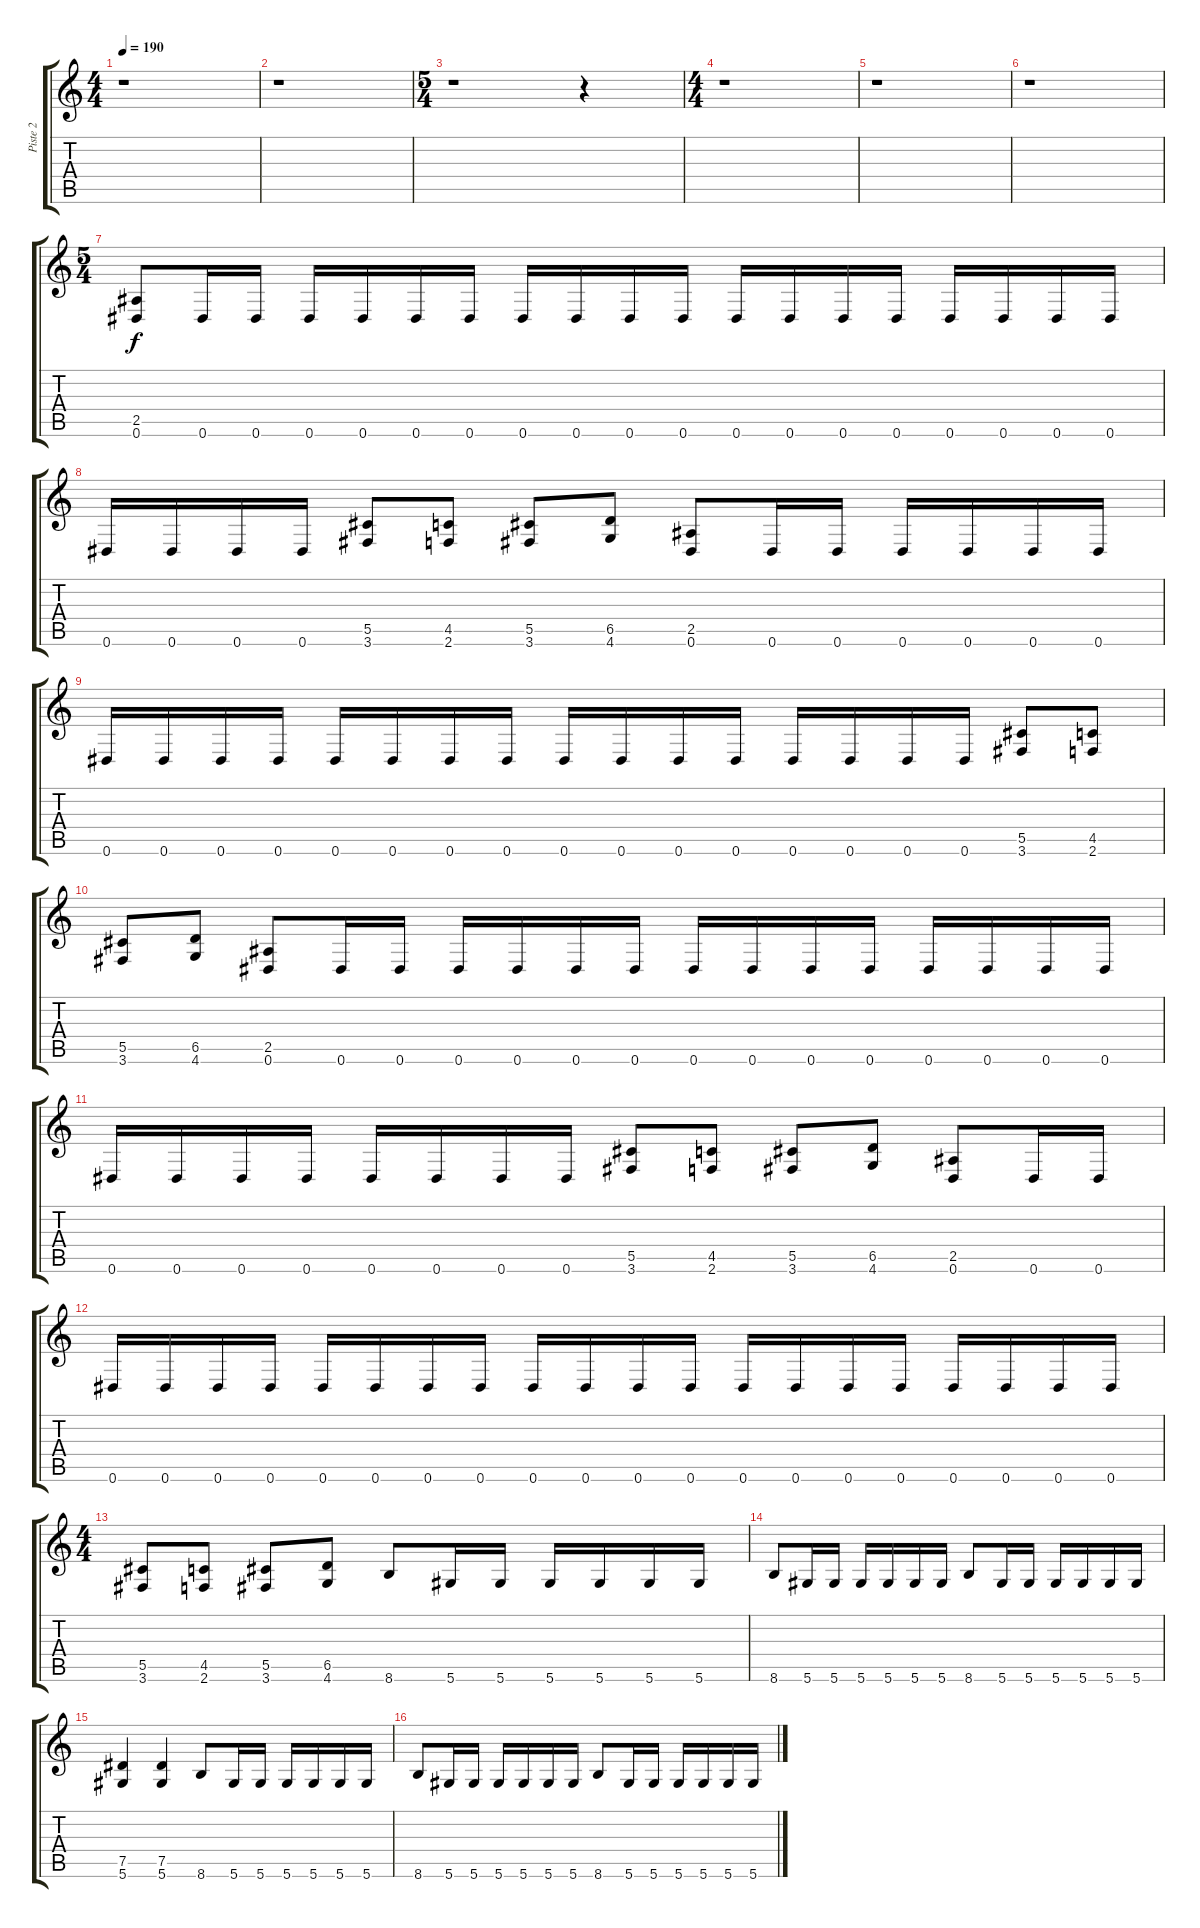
\track ("Piste 2" "Piste 2") {instrument distortionguitar}
\staff {score tabs}
\tuning (Eb4 Bb3 Gb3 Db3 Ab2 Eb2) {hide}
\ts (4 4)
\tempo 190
\clef g2
\ks c
r.1{dy f} |
r.1 |
\ts (5 4)
r.1 r.4 |
\ts (4 4)
r.1 |
r.1 |
r.1 |
\ts (5 4)
(2.5 0.6).8 0.6.16 0.6.16 0.6.16 0.6.16 0.6.16 0.6.16 0.6.16 0.6.16 0.6.16 0.6.16 0.6.16 0.6.16 0.6.16 0.6.16 0.6.16 0.6.16 0.6.16 0.6.16 |
0.6.16 0.6.16 0.6.16 0.6.16 (5.5 3.6).8 (4.5 2.6).8 (5.5 3.6).8 (6.5 4.6).8 (2.5 0.6).8 0.6.16 0.6.16 0.6.16 0.6.16 0.6.16 0.6.16 |
0.6.16 0.6.16 0.6.16 0.6.16 0.6.16 0.6.16 0.6.16 0.6.16 0.6.16 0.6.16 0.6.16 0.6.16 0.6.16 0.6.16 0.6.16 0.6.16 (5.5 3.6).8 (4.5 2.6).8 |
(5.5 3.6).8 (6.5 4.6).8 (2.5 0.6).8 0.6.16 0.6.16 0.6.16 0.6.16 0.6.16 0.6.16 0.6.16 0.6.16 0.6.16 0.6.16 0.6.16 0.6.16 0.6.16 0.6.16 |
0.6.16 0.6.16 0.6.16 0.6.16 0.6.16 0.6.16 0.6.16 0.6.16 (5.5 3.6).8 (4.5 2.6).8 (5.5 3.6).8 (6.5 4.6).8 (2.5 0.6).8 0.6.16 0.6.16 |
0.6.16 0.6.16 0.6.16 0.6.16 0.6.16 0.6.16 0.6.16 0.6.16 0.6.16 0.6.16 0.6.16 0.6.16 0.6.16 0.6.16 0.6.16 0.6.16 0.6.16 0.6.16 0.6.16 0.6.16 |
\ts (4 4)
(5.5 3.6).8 (4.5 2.6).8 (5.5 3.6).8 (6.5 4.6).8 8.6.8 5.6.16 5.6.16 5.6.16 5.6.16 5.6.16 5.6.16 |
8.6.8 5.6.16 5.6.16 5.6.16 5.6.16 5.6.16 5.6.16 8.6.8 5.6.16 5.6.16 5.6.16 5.6.16 5.6.16 5.6.16 |
(7.5 5.6).4 (7.5 5.6).4 8.6.8 5.6.16 5.6.16 5.6.16 5.6.16 5.6.16 5.6.16 |
8.6.8 5.6.16 5.6.16 5.6.16 5.6.16 5.6.16 5.6.16 8.6.8 5.6.16 5.6.16 5.6.16 5.6.16 5.6.16 5.6.16
